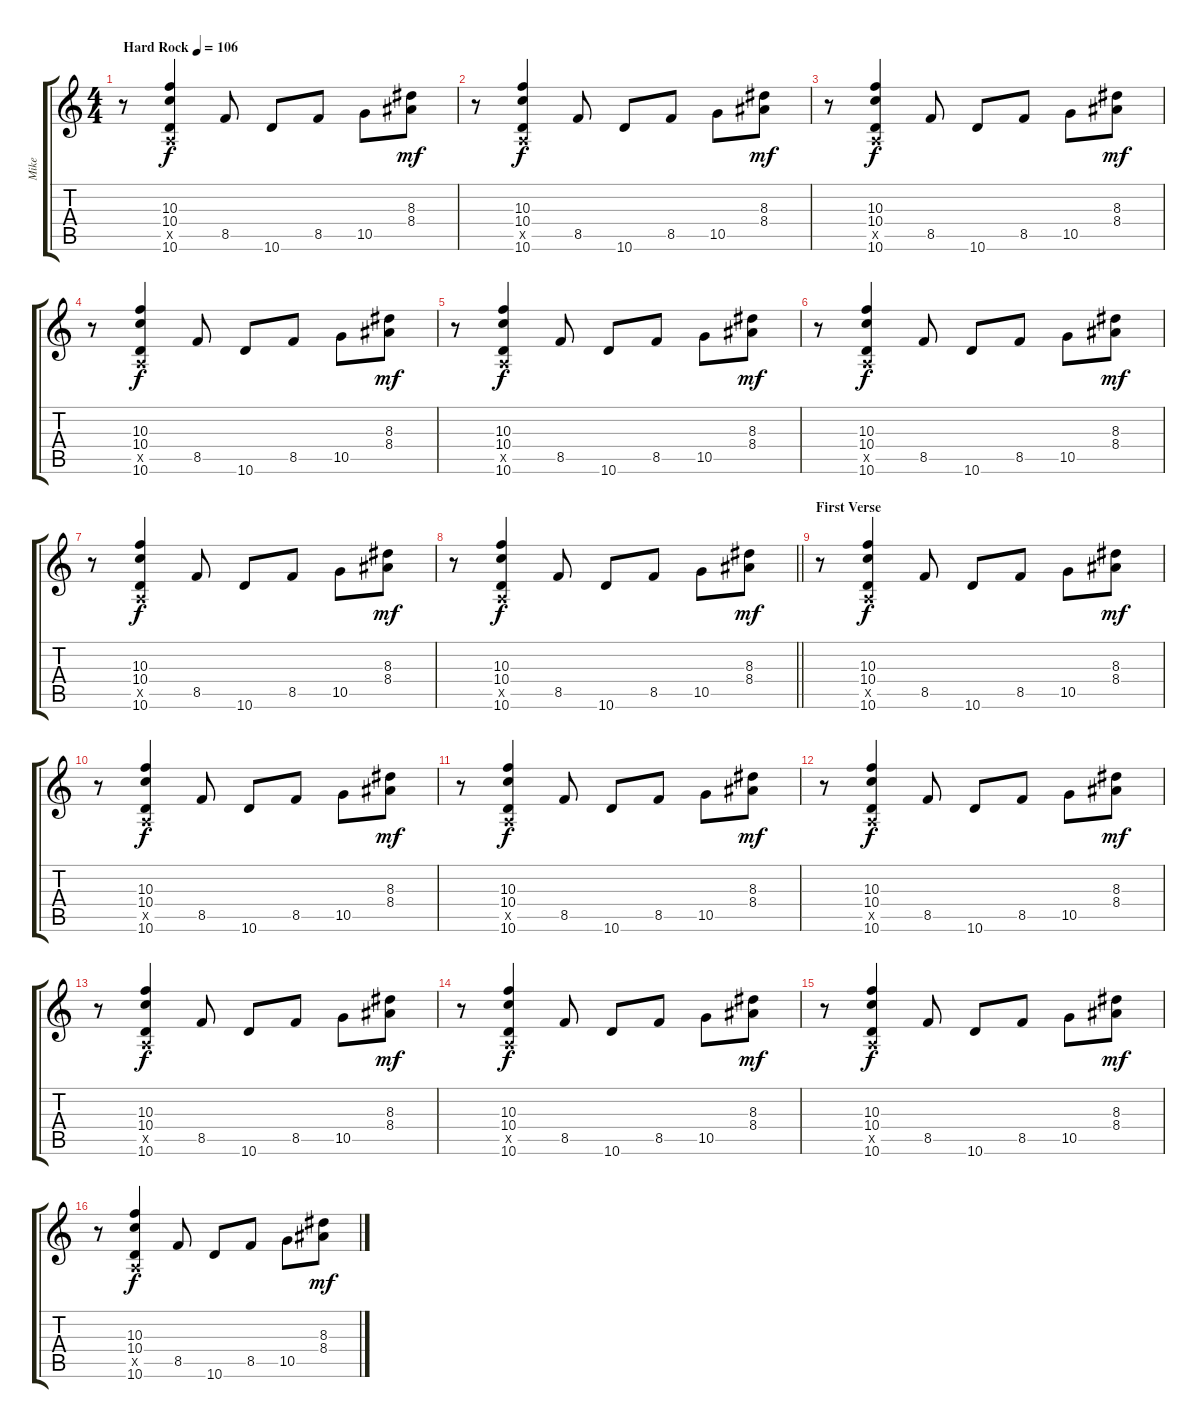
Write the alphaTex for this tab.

\track ("Mike" "Mike") {instrument overdrivenguitar}
\staff {score tabs}
\tuning (E4 B3 G3 D3 A2 E2) {hide}
\ts (4 4)
\tempo (106 "Hard Rock")
\clef g2
\ks c
r.8{dy f instrument overdrivenguitar} (10.3 10.4 0.5{x} 10.6).4 8.5.8 10.6.8 8.5.8 10.5.8 (8.3 8.4).8{dy mf} |
r.8 (10.3 10.4 0.5{x} 10.6).4{dy f} 8.5.8 10.6.8 8.5.8 10.5.8 (8.3 8.4).8{dy mf} |
r.8 (10.3 10.4 0.5{x} 10.6).4{dy f} 8.5.8 10.6.8 8.5.8 10.5.8 (8.3 8.4).8{dy mf} |
r.8 (10.3 10.4 0.5{x} 10.6).4{dy f} 8.5.8 10.6.8 8.5.8 10.5.8 (8.3 8.4).8{dy mf} |
r.8 (10.3 10.4 0.5{x} 10.6).4{dy f} 8.5.8 10.6.8 8.5.8 10.5.8 (8.3 8.4).8{dy mf} |
r.8 (10.3 10.4 0.5{x} 10.6).4{dy f} 8.5.8 10.6.8 8.5.8 10.5.8 (8.3 8.4).8{dy mf} |
r.8 (10.3 10.4 0.5{x} 10.6).4{dy f} 8.5.8 10.6.8 8.5.8 10.5.8 (8.3 8.4).8{dy mf} |
\barLineRight lightlight
r.8 (10.3 10.4 0.5{x} 10.6).4{dy f} 8.5.8 10.6.8 8.5.8 10.5.8 (8.3 8.4).8{dy mf} |
\section ("" "First Verse")
r.8 (10.3 10.4 0.5{x} 10.6).4{dy f} 8.5.8 10.6.8 8.5.8 10.5.8 (8.3 8.4).8{dy mf} |
r.8 (10.3 10.4 0.5{x} 10.6).4{dy f} 8.5.8 10.6.8 8.5.8 10.5.8 (8.3 8.4).8{dy mf} |
r.8 (10.3 10.4 0.5{x} 10.6).4{dy f} 8.5.8 10.6.8 8.5.8 10.5.8 (8.3 8.4).8{dy mf} |
r.8 (10.3 10.4 0.5{x} 10.6).4{dy f} 8.5.8 10.6.8 8.5.8 10.5.8 (8.3 8.4).8{dy mf} |
r.8 (10.3 10.4 0.5{x} 10.6).4{dy f} 8.5.8 10.6.8 8.5.8 10.5.8 (8.3 8.4).8{dy mf} |
r.8 (10.3 10.4 0.5{x} 10.6).4{dy f} 8.5.8 10.6.8 8.5.8 10.5.8 (8.3 8.4).8{dy mf} |
r.8 (10.3 10.4 0.5{x} 10.6).4{dy f} 8.5.8 10.6.8 8.5.8 10.5.8 (8.3 8.4).8{dy mf} |
r.8 (10.3 10.4 0.5{x} 10.6).4{dy f} 8.5.8 10.6.8 8.5.8 10.5.8 (8.3 8.4).8{dy mf}
